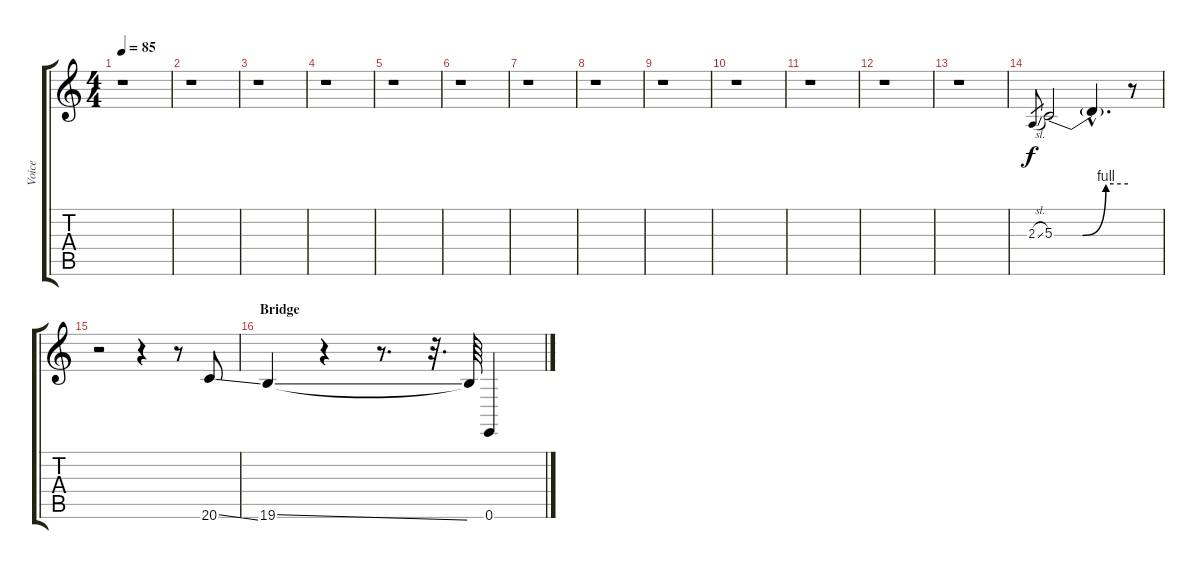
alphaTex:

\track ("Voice" "Voice") {instrument synthvoice}
\staff {score tabs}
\tuning (E4 B3 G3 D3 A2 E2) {hide}
\ts (4 4)
\tempo 85
\clef g2
\ks c
r.1{dy f} |
r.1 |
r.1 |
r.1 |
r.1 |
r.1 |
r.1 |
r.1 |
r.1 |
r.1 |
r.1 |
r.1 |
r.1 |
2.3{sl}.8{gr} 5.3{be (custom 0 0 23 0 42 4 60 4)}.2 5.3{hac t}.4{d} r.8 |
r.2 r.4 r.8 20.6{ss}.8 |
\section ("" "Bridge")
19.6{ss}.4 r.4 r.8{d} r.32{d} 19.6{t}.64 0.6.4
